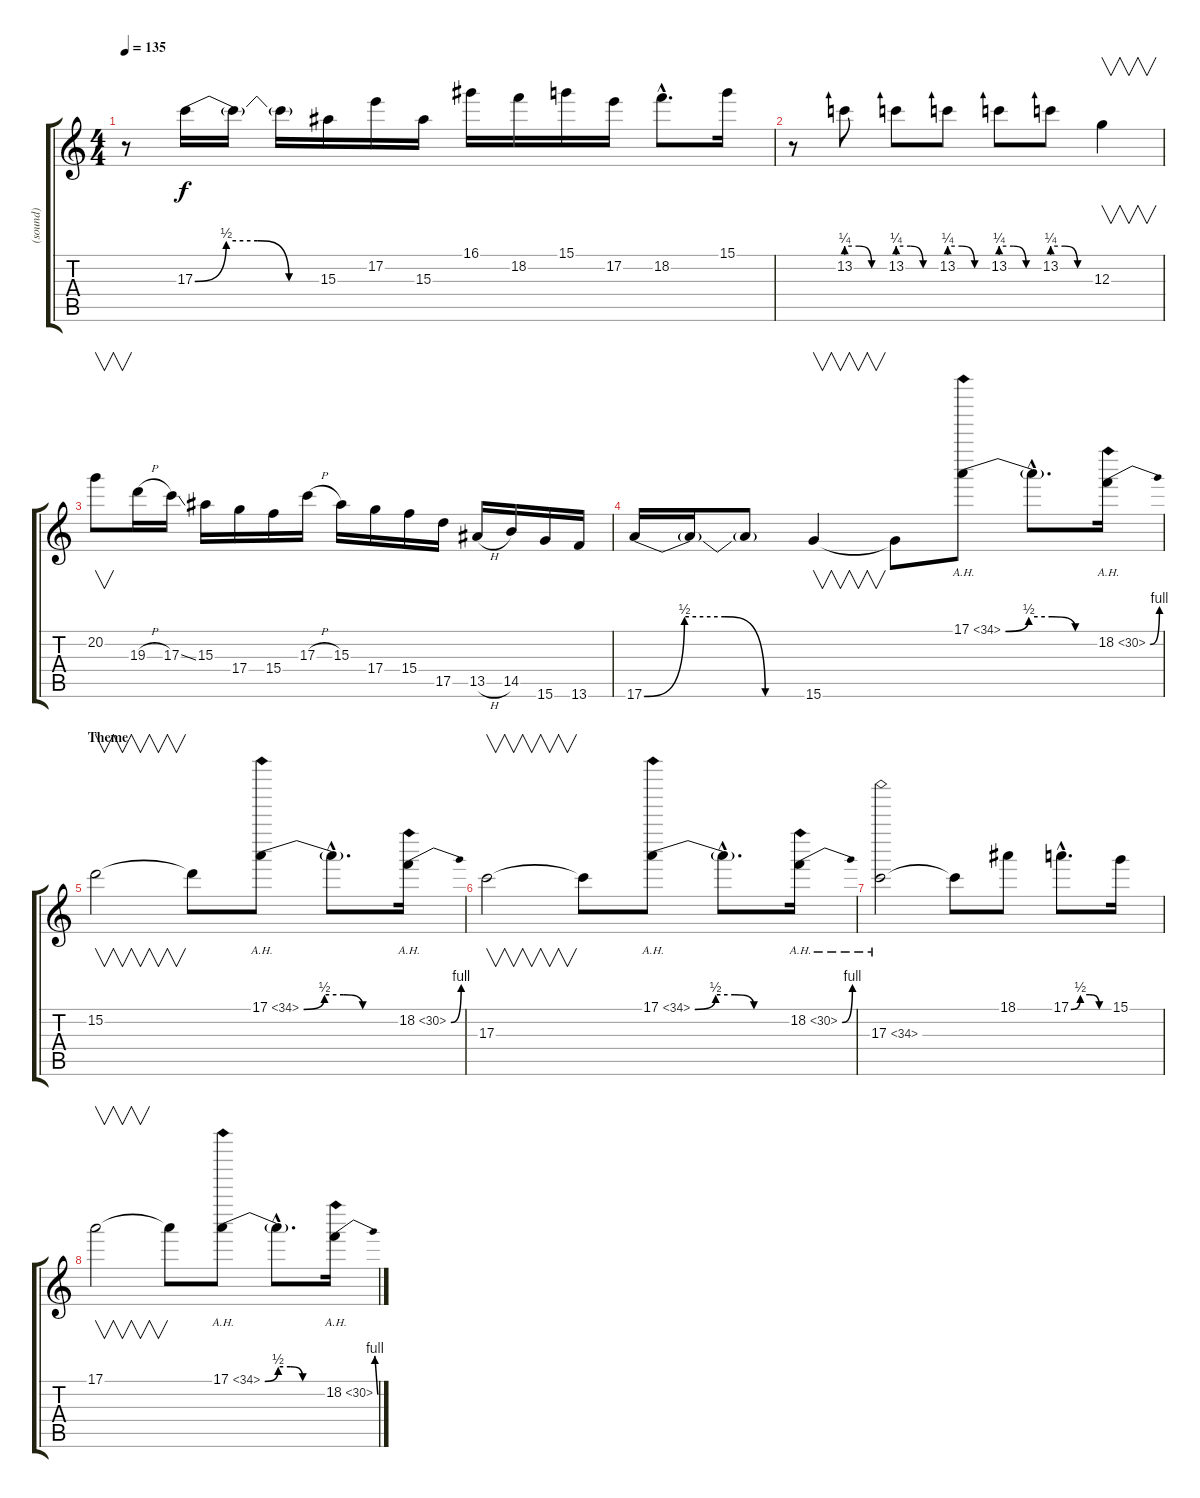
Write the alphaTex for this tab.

\track ("(sound)" "(sound)") {instrument distortionguitar}
\staff {score tabs}
\tuning (E4 B3 G3 D3 A2 E2) {hide}
\ts (4 4)
\tempo 135
\clef g2
\ks c
r.8{dy f} 17.3{be (custom 0 0 15 2 30 2 45 0 60 0)}.16 17.3{t}.16 17.3{t}.16 15.3.16 17.2.16 15.3.16 16.1.16 18.2.16 15.1.16 17.2.16 18.2{hac}.8{d} 15.1.16 |
r.8 13.2{be (custom 0 1 20 1 40 0 60 0)}.8 13.2{be (custom 0 1 20 1 40 0 60 0)}.8 13.2{be (custom 0 1 20 1 40 0 60 0)}.8 13.2{be (custom 0 1 20 1 40 0 60 0)}.8 13.2{be (custom 0 1 20 1 40 0 60 0)}.8 12.3.4{v} |
20.2.8{v} 19.3{h}.16 17.3{ss}.16 15.3.16 17.4.16 15.4.16 17.3{h}.16 15.3.16 17.4.16 15.4.16 17.5.16 13.5{h}.16 14.5.16 15.6.16 13.6.16 |
17.6{be (custom 0 0 15 2 30 2 45 0 60 0)}.16 17.6{t}.16 17.6{t}.8 15.6.4{v} 15.6{t}.8 17.1{be (custom 0 0 15 2 30 2 45 0 60 0) ah 17}.8 17.1{hac t}.8{d} 18.2{be (bend 0 0 60 4) ah 12}.16 |
\section ("" "Theme")
15.2.2{v} 15.2{t}.8 17.1{be (custom 0 0 13 2 25 2 37 0 60 0) ah 17}.8 17.1{hac t}.8{d} 18.2{be (bend 0 0 60 4) ah 12}.16 |
17.3.2{v} 17.3{t}.8 17.1{be (custom 0 0 13 2 25 2 37 0 60 0) ah 17}.8 17.1{hac t}.8{d} 18.2{be (bend 0 0 60 4) ah 12}.16 |
17.3{ah 17}.2 17.3{t}.8 18.1.8 17.1{be (custom 0 0 15 2 30 2 45 0 60 0) hac}.8{d} 15.1.16 |
17.1.2{v} 17.1{t}.8 17.1{be (custom 0 0 13 2 25 2 37 0 60 0) ah 17}.8 17.1{hac t}.8{d} 18.2{be (bend 0 0 60 4) ah 12}.16
